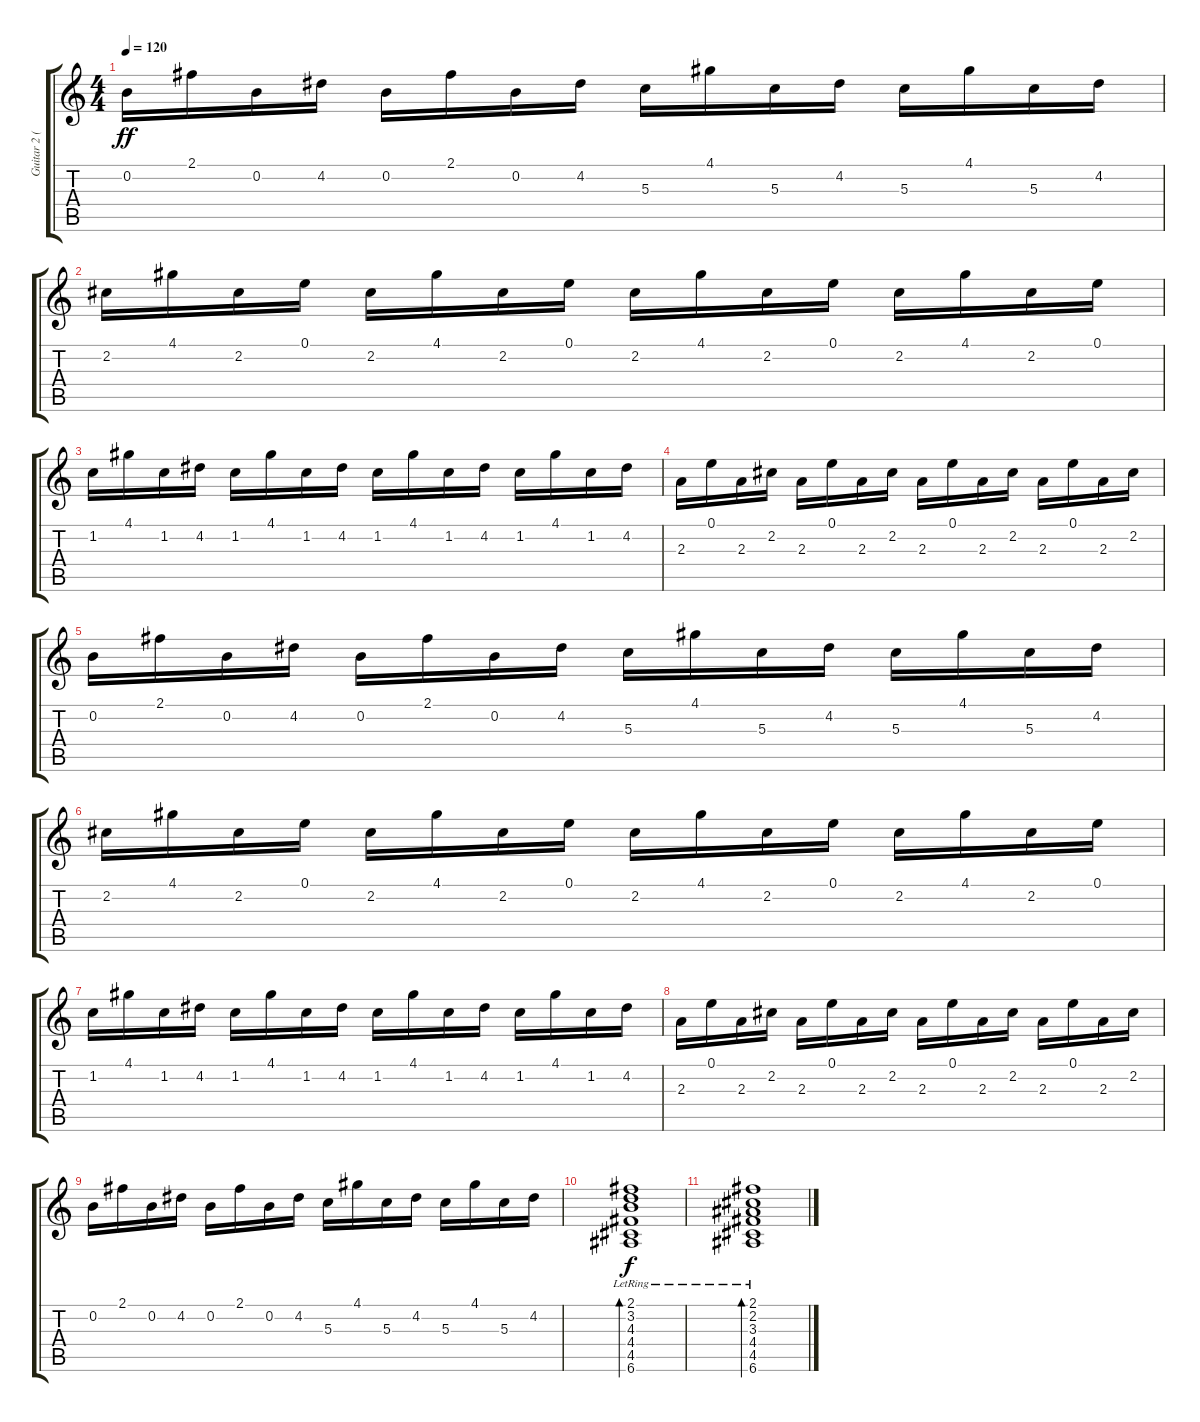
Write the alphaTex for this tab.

\track ("Guitar 2 (Acou. St)" "Guitar 2 (") {instrument acousticguitarsteel}
\staff {score tabs}
\tuning (E4 B3 G3 D3 A2 E2) {hide}
\ts (4 4)
\tempo 120
\clef g2
\ks c
0.2.16{dy ff} 2.1.16 0.2.16 4.2.16 0.2.16 2.1.16 0.2.16 4.2.16 5.3.16 4.1.16 5.3.16 4.2.16 5.3.16 4.1.16 5.3.16 4.2.16 |
2.2.16 4.1.16 2.2.16 0.1.16 2.2.16 4.1.16 2.2.16 0.1.16 2.2.16 4.1.16 2.2.16 0.1.16 2.2.16 4.1.16 2.2.16 0.1.16 |
1.2.16 4.1.16 1.2.16 4.2.16 1.2.16 4.1.16 1.2.16 4.2.16 1.2.16 4.1.16 1.2.16 4.2.16 1.2.16 4.1.16 1.2.16 4.2.16 |
2.3.16 0.1.16 2.3.16 2.2.16 2.3.16 0.1.16 2.3.16 2.2.16 2.3.16 0.1.16 2.3.16 2.2.16 2.3.16 0.1.16 2.3.16 2.2.16 |
0.2.16 2.1.16 0.2.16 4.2.16 0.2.16 2.1.16 0.2.16 4.2.16 5.3.16 4.1.16 5.3.16 4.2.16 5.3.16 4.1.16 5.3.16 4.2.16 |
2.2.16 4.1.16 2.2.16 0.1.16 2.2.16 4.1.16 2.2.16 0.1.16 2.2.16 4.1.16 2.2.16 0.1.16 2.2.16 4.1.16 2.2.16 0.1.16 |
1.2.16 4.1.16 1.2.16 4.2.16 1.2.16 4.1.16 1.2.16 4.2.16 1.2.16 4.1.16 1.2.16 4.2.16 1.2.16 4.1.16 1.2.16 4.2.16 |
2.3.16 0.1.16 2.3.16 2.2.16 2.3.16 0.1.16 2.3.16 2.2.16 2.3.16 0.1.16 2.3.16 2.2.16 2.3.16 0.1.16 2.3.16 2.2.16 |
0.2.16 2.1.16 0.2.16 4.2.16 0.2.16 2.1.16 0.2.16 4.2.16 5.3.16 4.1.16 5.3.16 4.2.16 5.3.16 4.1.16 5.3.16 4.2.16 |
(2.1{lr} 3.2{lr} 4.3{lr} 4.4{lr} 4.5{lr} 6.6{lr}).1{bd 480 dy f instrument acousticguitarsteel} |
(2.1{lr} 2.2{lr} 3.3{lr} 4.4{lr} 4.5{lr} 6.6{lr}).1{bd 480}
